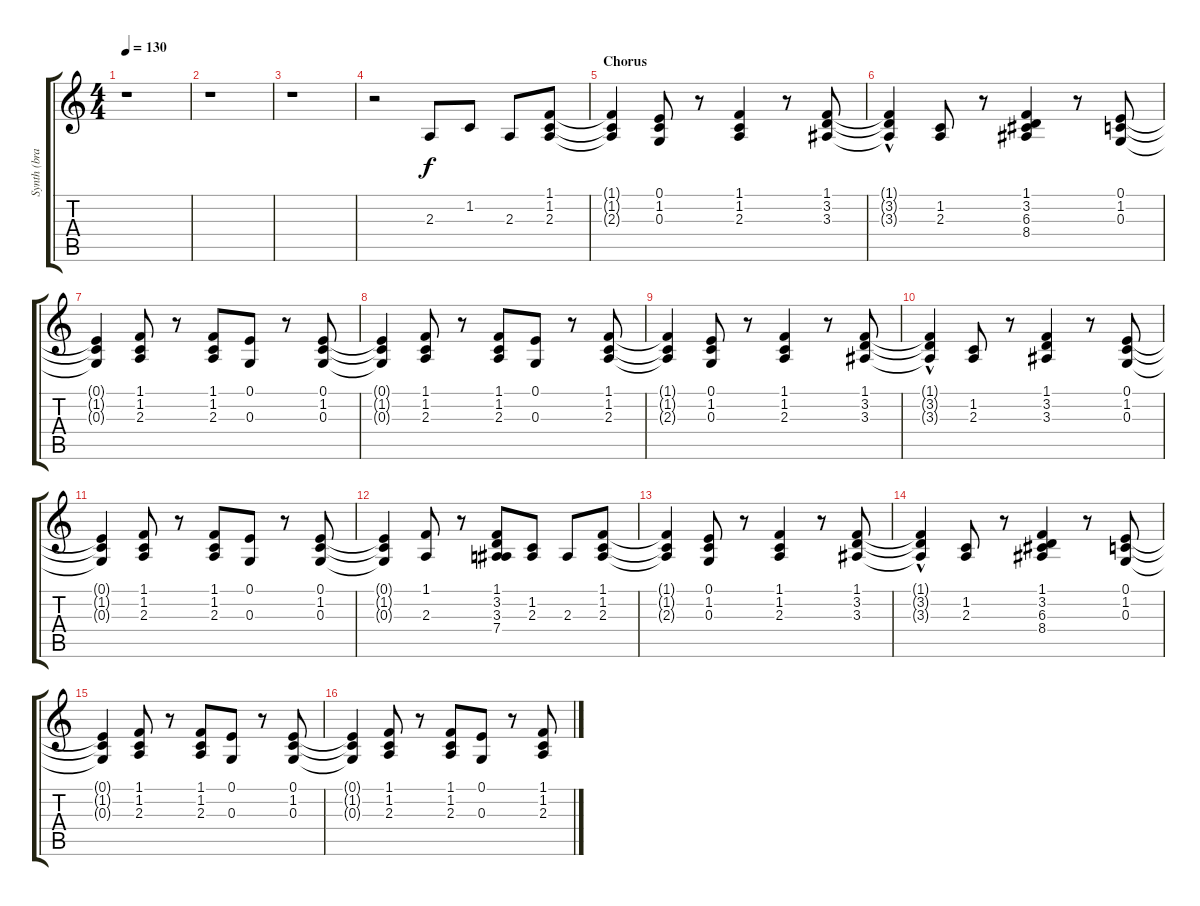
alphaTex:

\track ("Synth (brass)" "Synth (bra") {instrument brasssection}
\staff {score tabs}
\tuning (E4 B3 G3 D3 A2 E2) {hide}
\ts (4 4)
\tempo 130
\clef g2
\ks c
r.1{dy f} |
r.1 |
r.1 |
r.2 2.3.8 1.2.8 2.3.8 (1.1 1.2 2.3).8 |
\section ("" "Chorus")
(1.1{t} 1.2{t} 2.3{t}).4 (0.1 1.2 0.3).8 r.8 (1.1 1.2 2.3).4 r.8 (1.1 3.2 3.3).8 |
(1.1{hac t} 3.2{t} 3.3{t}).4 (1.2 2.3).8 r.8 (1.1 3.2 6.3 8.4).4 r.8 (0.1 1.2 0.3).8 |
(0.1{t} 1.2{t} 0.3{t}).4 (1.1 1.2 2.3).8 r.8 (1.1 1.2 2.3).8 (0.1 0.3).8 r.8 (0.1 1.2 0.3).8 |
(0.1{t} 1.2{t} 0.3{t}).4 (1.1 1.2 2.3).8 r.8 (1.1 1.2 2.3).8 (0.1 0.3).8 r.8 (1.1 1.2 2.3).8 |
(1.1{t} 1.2{t} 2.3{t}).4 (0.1 1.2 0.3).8 r.8 (1.1 1.2 2.3).4 r.8 (1.1 3.2 3.3).8 |
(1.1{hac t} 3.2{t} 3.3{t}).4 (1.2 2.3).8 r.8 (1.1 3.2 3.3).4 r.8 (0.1 1.2 0.3).8 |
(0.1{t} 1.2{t} 0.3{t}).4 (1.1 1.2 2.3).8 r.8 (1.1 1.2 2.3).8 (0.1 0.3).8 r.8 (0.1 1.2 0.3).8 |
(0.1{t} 1.2{t} 0.3{t}).4 (1.1 2.3).8 r.8 (1.1 3.2 3.3 7.4).8 (1.2 2.3).8 2.3.8 (1.1 1.2 2.3).8 |
(1.1{t} 1.2{t} 2.3{t}).4 (0.1 1.2 0.3).8 r.8 (1.1 1.2 2.3).4 r.8 (1.1 3.2 3.3).8 |
(1.1{hac t} 3.2{t} 3.3{t}).4 (1.2 2.3).8 r.8 (1.1 3.2 6.3 8.4).4 r.8 (0.1 1.2 0.3).8 |
(0.1{t} 1.2{t} 0.3{t}).4 (1.1 1.2 2.3).8 r.8 (1.1 1.2 2.3).8 (0.1 0.3).8 r.8 (0.1 1.2 0.3).8 |
(0.1{t} 1.2{t} 0.3{t}).4 (1.1 1.2 2.3).8 r.8 (1.1 1.2 2.3).8 (0.1 0.3).8 r.8 (1.1 1.2 2.3).8
